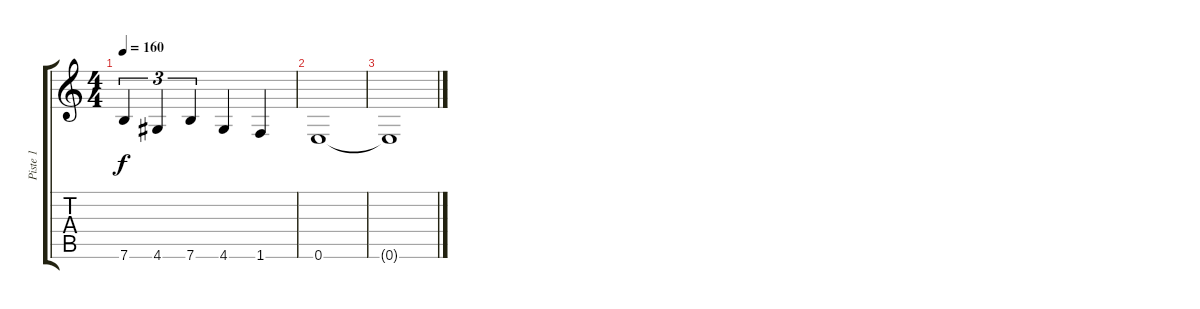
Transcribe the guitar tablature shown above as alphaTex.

\track ("Piste 1" "Piste 1") {mute instrument acousticguitarsteel}
\staff {score tabs}
\tuning (E4 B3 G3 D3 A2 E2) {hide}
\ts (4 4)
\tempo 160
\clef g2
\ks c
7.6.4{tu (3 2) dy f} 4.6.4{tu (3 2)} 7.6.4{tu (3 2)} 4.6.4 1.6.4 |
0.6.1 |
0.6{t}.1
